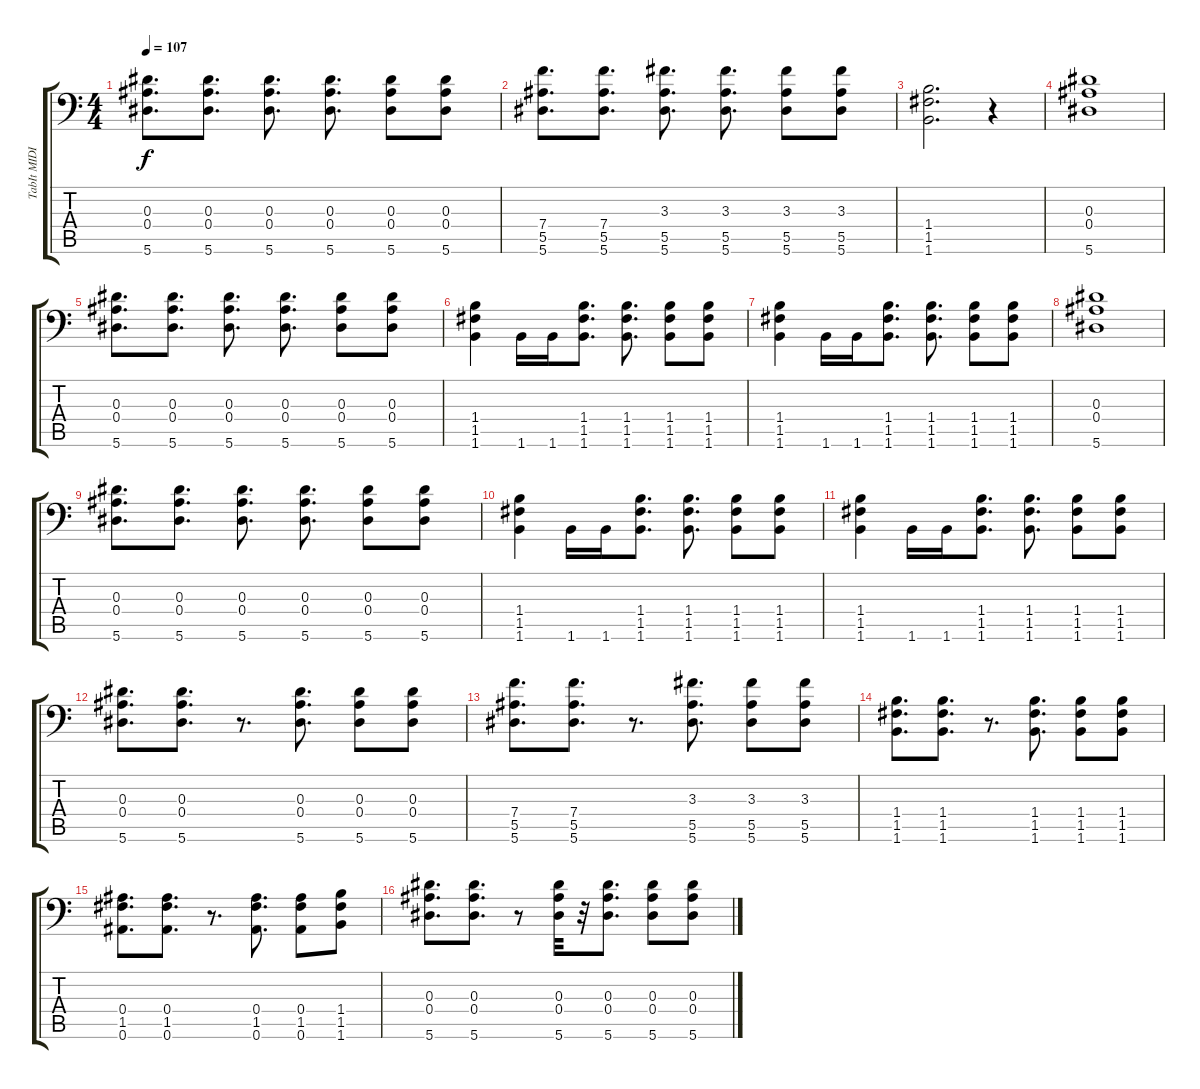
\track ("TabIt MIDI - Track 3" "TabIt MIDI") {instrument distortionguitar}
\staff {score tabs}
\tuning (C4 G3 Eb3 Bb2 F2 Bb1) {hide}
\ts (4 4)
\tempo 107
\clef f4
\ks c
(0.3 0.4 5.6).8{d dy f} (0.3 0.4 5.6).8{d} (0.3 0.4 5.6).8{d} (0.3 0.4 5.6).8{d} (0.3 0.4 5.6).8 (0.3 0.4 5.6).8 |
(7.4 5.5 5.6).8{d} (7.4 5.5 5.6).8{d} (3.3 5.5 5.6).8{d} (3.3 5.5 5.6).8{d} (3.3 5.5 5.6).8 (3.3 5.5 5.6).8 |
(1.4 1.5 1.6).2{d} r.4 |
(0.3 0.4 5.6).1{balance 4} |
(0.3 0.4 5.6).8{d} (0.3 0.4 5.6).8{d} (0.3 0.4 5.6).8{d} (0.3 0.4 5.6).8{d} (0.3 0.4 5.6).8 (0.3 0.4 5.6).8 |
(1.4 1.5 1.6).4 1.6.16 1.6.16 (1.4 1.5 1.6).8{d} (1.4 1.5 1.6).8{d} (1.4 1.5 1.6).8 (1.4 1.5 1.6).8 |
(1.4 1.5 1.6).4 1.6.16 1.6.16 (1.4 1.5 1.6).8{d} (1.4 1.5 1.6).8{d} (1.4 1.5 1.6).8 (1.4 1.5 1.6).8 |
(0.3 0.4 5.6).1 |
(0.3 0.4 5.6).8{d} (0.3 0.4 5.6).8{d} (0.3 0.4 5.6).8{d} (0.3 0.4 5.6).8{d} (0.3 0.4 5.6).8 (0.3 0.4 5.6).8 |
(1.4 1.5 1.6).4 1.6.16 1.6.16 (1.4 1.5 1.6).8{d} (1.4 1.5 1.6).8{d} (1.4 1.5 1.6).8 (1.4 1.5 1.6).8 |
(1.4 1.5 1.6).4 1.6.16 1.6.16 (1.4 1.5 1.6).8{d} (1.4 1.5 1.6).8{d} (1.4 1.5 1.6).8 (1.4 1.5 1.6).8 |
(0.3 0.4 5.6).8{d balance 0} (0.3 0.4 5.6).8{d} r.8{d} (0.3 0.4 5.6).8{d} (0.3 0.4 5.6).8 (0.3 0.4 5.6).8 |
(7.4 5.5 5.6).8{d} (7.4 5.5 5.6).8{d} r.8{d} (3.3 5.5 5.6).8{d} (3.3 5.5 5.6).8 (3.3 5.5 5.6).8 |
(1.4 1.5 1.6).8{d} (1.4 1.5 1.6).8{d} r.8{d} (1.4 1.5 1.6).8{d} (1.4 1.5 1.6).8 (1.4 1.5 1.6).8 |
(0.4 1.5 0.6).8{d} (0.4 1.5 0.6).8{d} r.8{d} (0.4 1.5 0.6).8{d} (0.4 1.5 0.6).8 (1.4 1.5 1.6).8 |
(0.3 0.4 5.6).8{d} (0.3 0.4 5.6).8{d} r.8 (0.3 0.4 5.6).32 r.32 (0.3 0.4 5.6).8{d} (0.3 0.4 5.6).8 (0.3 0.4 5.6).8
